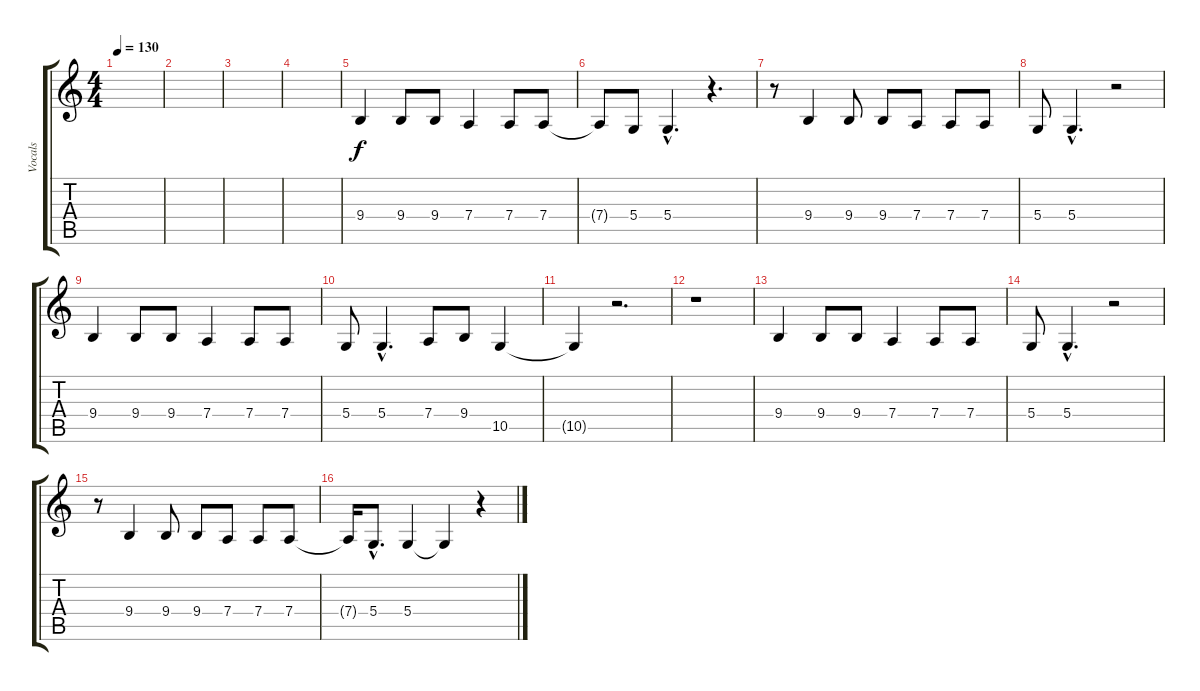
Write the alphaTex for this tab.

\track ("Vocals" "Vocals") {instrument lead1square}
\staff {score tabs}
\tuning (E4 B3 G3 D3 A2 E2) {hide}
\ts (4 4)
\tempo 130
\clef g2
\ks c
|
|
|
|
9.4.4 9.4.8 9.4.8 7.4.4 7.4.8 7.4.8 |
7.4{t}.8 5.4.8 5.4{hac}.4{d} r.4{d} |
r.8 9.4.4 9.4.8 9.4.8 7.4.8 7.4.8 7.4.8 |
5.4.8 5.4{hac}.4{d} r.2 |
9.4.4 9.4.8 9.4.8 7.4.4 7.4.8 7.4.8 |
5.4.8 5.4{hac}.4{d} 7.4.8 9.4.8 10.5.4 |
10.5{t}.4 r.2{d} |
r.1 |
9.4.4 9.4.8 9.4.8 7.4.4 7.4.8 7.4.8 |
5.4.8 5.4{hac}.4{d} r.2 |
r.8 9.4.4 9.4.8 9.4.8 7.4.8 7.4.8 7.4.8 |
7.4{t}.16 5.4{hac}.8{d} 5.4.4 5.4{t}.4 r.4
